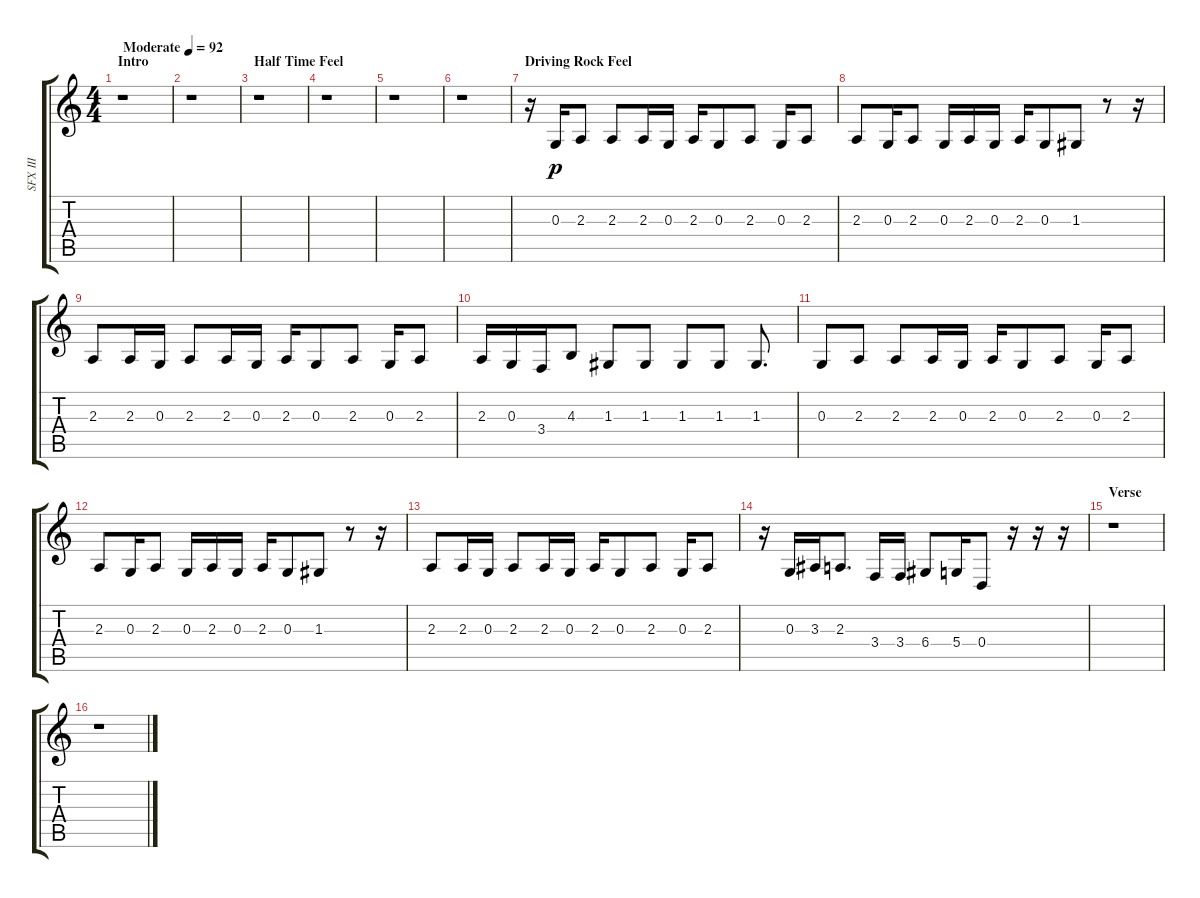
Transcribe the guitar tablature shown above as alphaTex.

\track ("SFX III" "SFX III") {instrument lead6voice}
\staff {score tabs}
\tuning (E4 B3 G3 D3 A2 E2) {hide}
\ts (4 4)
\section ("" "Intro")
\tempo (92 "Moderate")
\clef g2
\ks c
r.1{dy p instrument lead6voice} |
r.1 |
\section ("" "Half Time Feel")
r.1 |
r.1 |
r.1 |
r.1 |
\section ("" "Driving Rock Feel")
r.16 0.3.16 2.3.8 2.3.8 2.3.16 0.3.16 2.3.16 0.3.8 2.3.8 0.3.16 2.3.8 |
2.3.8 0.3.16 2.3.8 0.3.16 2.3.16 0.3.16 2.3.16 0.3.8 1.3.8 r.8 r.16 |
2.3.8 2.3.16 0.3.16 2.3.8 2.3.16 0.3.16 2.3.16 0.3.8 2.3.8 0.3.16 2.3.8 |
2.3.16 0.3.16 3.4.16 4.3.8 1.3.8 1.3.8 1.3.8 1.3.8 1.3.8{d} |
0.3.8 2.3.8 2.3.8 2.3.16 0.3.16 2.3.16 0.3.8 2.3.8 0.3.16 2.3.8 |
2.3.8 0.3.16 2.3.8 0.3.16 2.3.16 0.3.16 2.3.16 0.3.8 1.3.8 r.8 r.16 |
2.3.8 2.3.16 0.3.16 2.3.8 2.3.16 0.3.16 2.3.16 0.3.8 2.3.8 0.3.16 2.3.8 |
r.16 0.3.16 3.3.16 2.3.8{d} 3.4.16 3.4.16 6.4.8 5.4.16 0.4.8 r.16 r.16 r.16 |
\section ("" "Verse")
r.1 |
r.1
